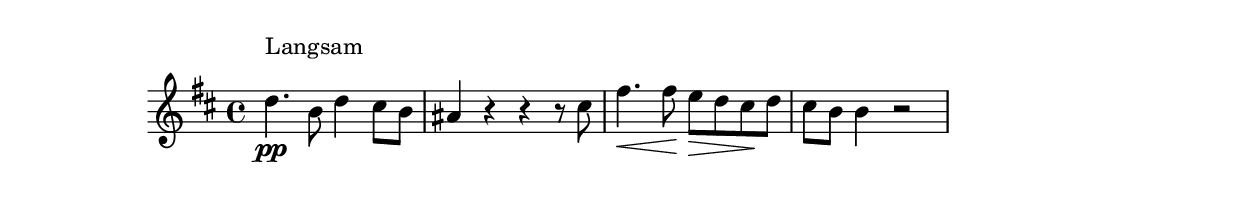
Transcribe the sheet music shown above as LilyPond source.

\version "2.19.49"
%{\header {
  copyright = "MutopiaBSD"
  title = "Nachtwache 1"
  composer = "Johannes Brahms"
  poet = "Friedrich Ru:ckert"
  opus = "op. 104"
  meter = "Langsam"
}%}
%{\tempo 4=100
%}
\score{{\key b \minor
\relative c''  {
%1
\time 4/4
d4.^\markup{\column { "Langsam" " " }}\pp b8 d4 cis8 b8 | ais4 r4 r4 r8 cis8 | fis4. \< fis8\! e \> d cis \! d | cis b b4 r2 |

}
}}
